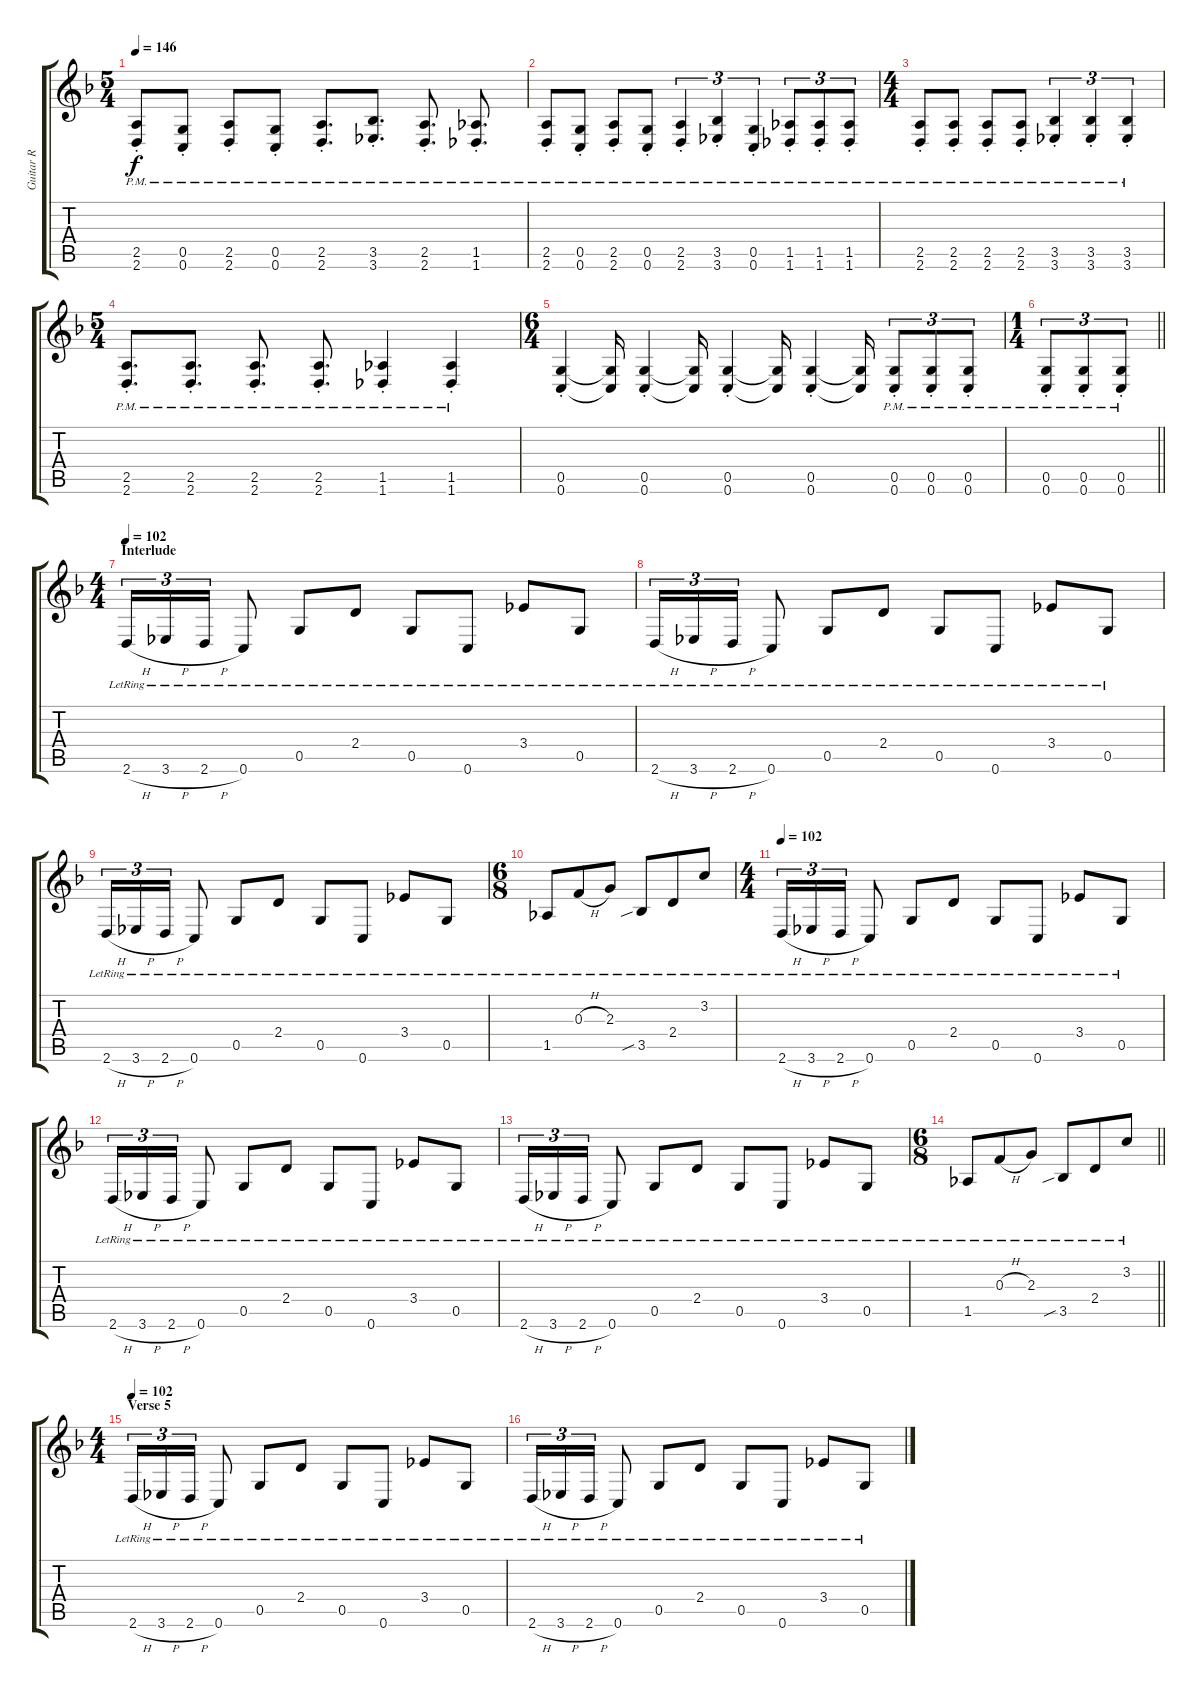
\track ("Guitar R" "Guitar R") {instrument overdrivenguitar}
\staff {score tabs}
\tuning (D4 A3 F3 C3 G2 C2) {hide}
\ts (5 4)
\tempo 146
\clef g2
\ks f
(2.5{pm st} 2.6{pm st}).8{dy f} (0.5{pm st} 0.6{pm st}).8 (2.5{pm st} 2.6{pm st}).8 (0.5{pm st} 0.6{pm st}).8 (2.5{pm st} 2.6{pm st}).8{d} (3.5{pm st} 3.6{pm st}).8{d} (2.5{pm st} 2.6{pm st}).8{d} (1.5{pm st} 1.6{pm st}).8{d} |
(2.5{pm st} 2.6{pm st}).8 (0.5{pm st} 0.6{pm st}).8 (2.5{pm st} 2.6{pm st}).8 (0.5{pm st} 0.6{pm st}).8 (2.5{pm st} 2.6{pm st}).4{tu (3 2)} (3.5{pm st} 3.6{pm st}).4{tu (3 2)} (0.5{pm st} 0.6{pm st}).4{tu (3 2)} (1.5{pm st} 1.6{pm st}).8{tu (3 2)} (1.5{pm st} 1.6{pm st}).8{tu (3 2)} (1.5{pm st} 1.6{pm st}).8{tu (3 2)} |
\ts (4 4)
(2.5{pm st} 2.6{pm st}).8 (2.5{pm st} 2.6{pm st}).8 (2.5{pm st} 2.6{pm st}).8 (2.5{pm st} 2.6{pm st}).8 (3.5{pm st} 3.6{pm st}).4{tu (3 2)} (3.5{pm st} 3.6{pm st}).4{tu (3 2)} (3.5{pm st} 3.6{pm st}).4{tu (3 2)} |
\ts (5 4)
(2.5{pm st} 2.6{pm st}).8{d} (2.5{pm st} 2.6{pm st}).8{d} (2.5{pm st} 2.6{pm st}).8{d} (2.5{pm st} 2.6{pm st}).8{d} (1.5{pm st} 1.6{pm st}).4 (1.5{pm st} 1.6{pm st}).4 |
\ts (6 4)
(0.5{st} 0.6{st}).4 (0.5{t} 0.6{t}).16 (0.5{st} 0.6{st}).4 (0.5{t} 0.6{t}).16 (0.5{st} 0.6{st}).4 (0.5{t} 0.6{t}).16 (0.5{st} 0.6{st}).4 (0.5{t} 0.6{t}).16 (0.5{pm st} 0.6{pm st}).8{tu (3 2)} (0.5{pm st} 0.6{pm st}).8{tu (3 2)} (0.5{pm st} 0.6{pm st}).8{tu (3 2)} |
\ts (1 4)
\barLineRight lightlight
(0.5{pm st} 0.6{pm st}).8{tu (3 2)} (0.5{pm st} 0.6{pm st}).8{tu (3 2)} (0.5{pm st} 0.6{pm st}).8{tu (3 2)} |
\ts (4 4)
\section ("" "Interlude")
\tempo 102
2.6{h lr}.16{tu (3 2) instrument electricguitarclean} 3.6{h lr}.16{tu (3 2)} 2.6{h lr}.16{tu (3 2)} 0.6{lr}.8 0.5{lr}.8 2.4{lr}.8 0.5{lr}.8 0.6{lr}.8 3.4{lr}.8 0.5{lr}.8 |
2.6{h lr}.16{tu (3 2)} 3.6{h lr}.16{tu (3 2)} 2.6{h lr}.16{tu (3 2)} 0.6{lr}.8 0.5{lr}.8 2.4{lr}.8 0.5{lr}.8 0.6{lr}.8 3.4{lr}.8 0.5{lr}.8 |
2.6{h lr}.16{tu (3 2)} 3.6{h lr}.16{tu (3 2)} 2.6{h lr}.16{tu (3 2)} 0.6{lr}.8 0.5{lr}.8 2.4{lr}.8 0.5{lr}.8 0.6{lr}.8 3.4{lr}.8 0.5{lr}.8 |
\ts (6 8)
1.5{lr}.8 0.3{h lr}.8 2.3{lr}.8 3.5{sib lr}.8 2.4{lr}.8 3.2{lr}.8 |
\ts (4 4)
\tempo 102
2.6{h lr}.16{tu (3 2)} 3.6{h lr}.16{tu (3 2)} 2.6{h lr}.16{tu (3 2)} 0.6{lr}.8 0.5{lr}.8 2.4{lr}.8 0.5{lr}.8 0.6{lr}.8 3.4{lr}.8 0.5{lr}.8 |
2.6{h lr}.16{tu (3 2)} 3.6{h lr}.16{tu (3 2)} 2.6{h lr}.16{tu (3 2)} 0.6{lr}.8 0.5{lr}.8 2.4{lr}.8 0.5{lr}.8 0.6{lr}.8 3.4{lr}.8 0.5{lr}.8 |
2.6{h lr}.16{tu (3 2)} 3.6{h lr}.16{tu (3 2)} 2.6{h lr}.16{tu (3 2)} 0.6{lr}.8 0.5{lr}.8 2.4{lr}.8 0.5{lr}.8 0.6{lr}.8 3.4{lr}.8 0.5{lr}.8 |
\ts (6 8)
\barLineRight lightlight
1.5{lr}.8 0.3{h lr}.8 2.3{lr}.8 3.5{sib lr}.8 2.4{lr}.8 3.2{lr}.8 |
\ts (4 4)
\section ("" "Verse 5")
\tempo 102
2.6{h lr}.16{tu (3 2)} 3.6{h lr}.16{tu (3 2)} 2.6{h lr}.16{tu (3 2)} 0.6{lr}.8 0.5{lr}.8 2.4{lr}.8 0.5{lr}.8 0.6{lr}.8 3.4{lr}.8 0.5{lr}.8 |
2.6{h lr}.16{tu (3 2)} 3.6{h lr}.16{tu (3 2)} 2.6{h lr}.16{tu (3 2)} 0.6{lr}.8 0.5{lr}.8 2.4{lr}.8 0.5{lr}.8 0.6{lr}.8 3.4{lr}.8 0.5{lr}.8
